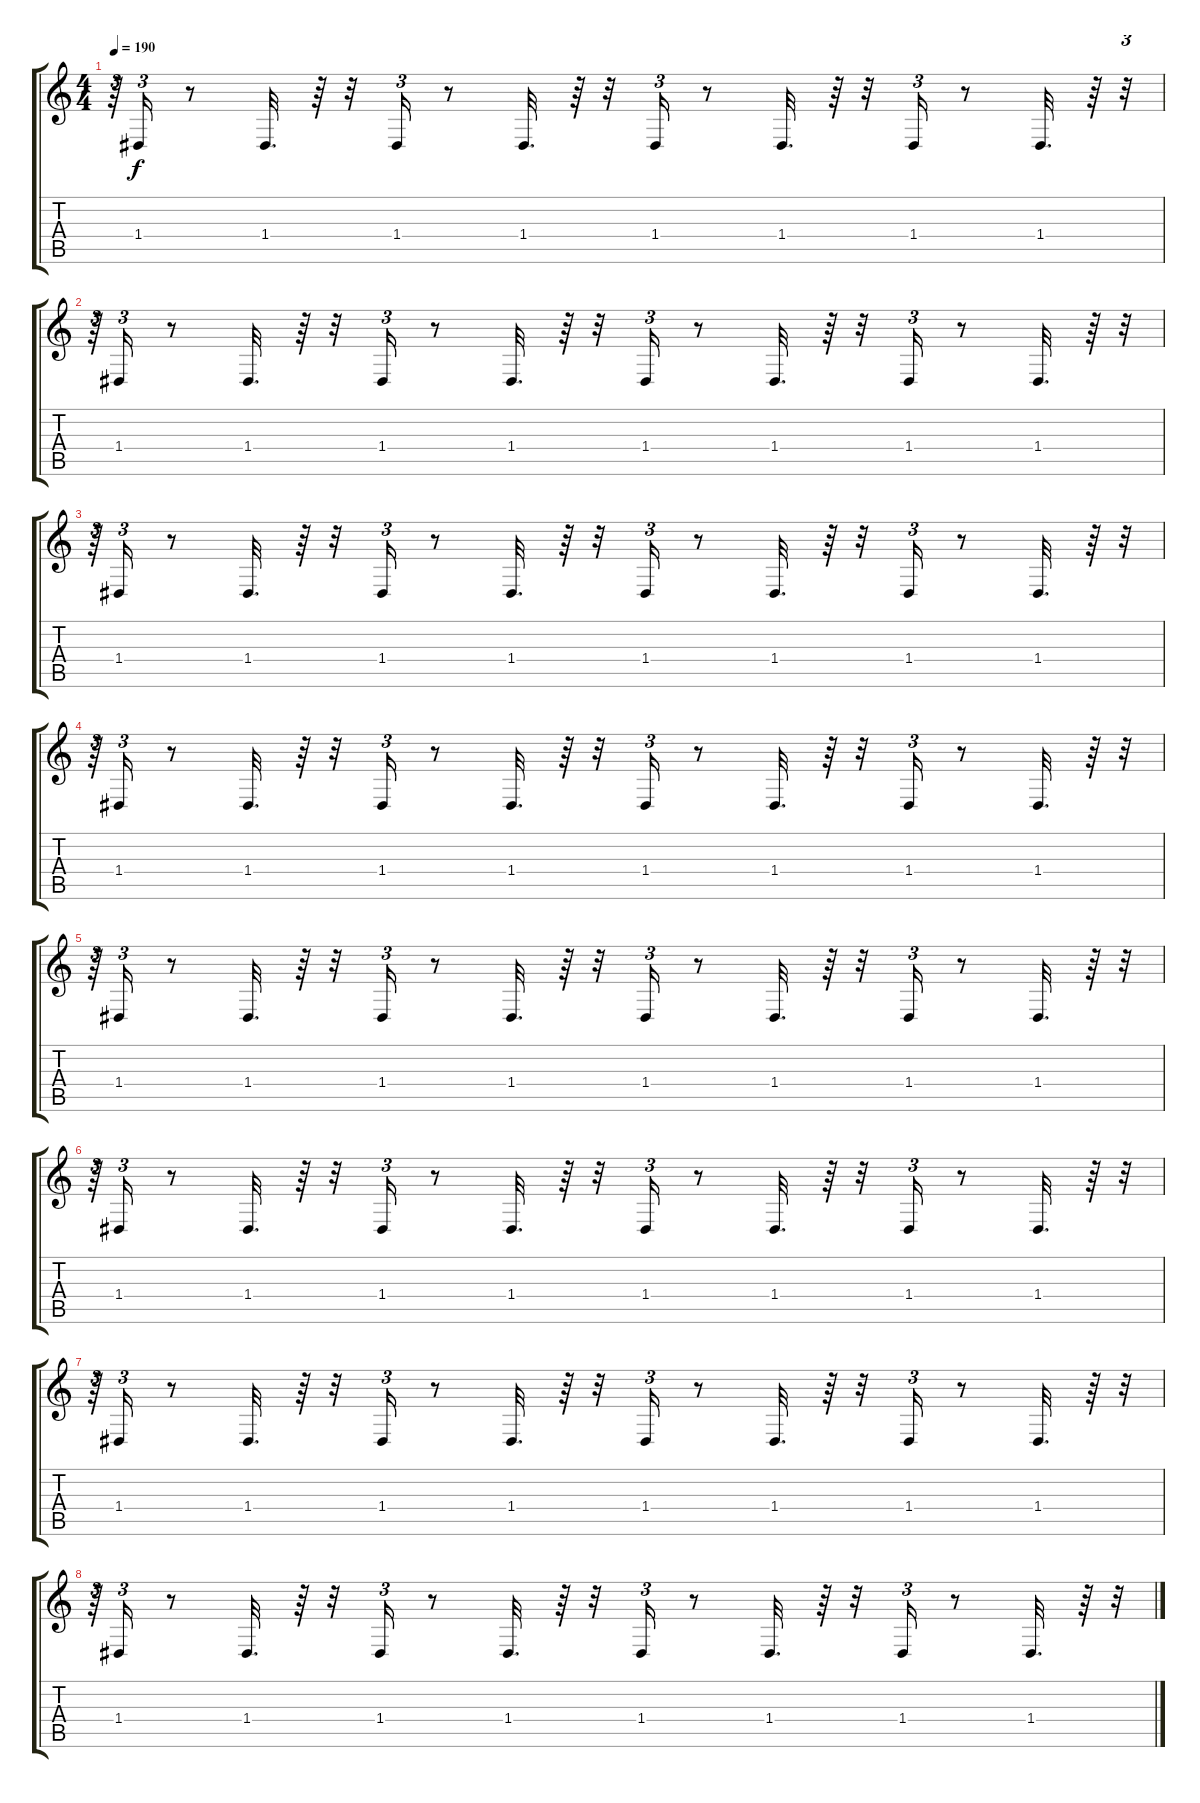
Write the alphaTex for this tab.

\track "" {instrument acousticgrandpiano}
\staff {score tabs}
\tuning (E4 B3 G3 D3 A2 E2) {hide}
\ts (4 4)
\tempo 190
\clef g2
\ks c
r.64{tu (3 2) dy f} 1.4.16{tu (3 2)} r.8 1.4.32{d} r.64 r.32 1.4.16{tu (3 2)} r.8 1.4.32{d} r.64 r.32 1.4.16{tu (3 2)} r.8 1.4.32{d} r.64 r.32 1.4.16{tu (3 2)} r.8 1.4.32{d} r.64 r.32{tu (3 2)} |
r.64{tu (3 2)} 1.4.16{tu (3 2)} r.8 1.4.32{d} r.64 r.32 1.4.16{tu (3 2)} r.8 1.4.32{d} r.64 r.32 1.4.16{tu (3 2)} r.8 1.4.32{d} r.64 r.32 1.4.16{tu (3 2)} r.8 1.4.32{d} r.64 r.32{tu (3 2)} |
r.64{tu (3 2)} 1.4.16{tu (3 2)} r.8 1.4.32{d} r.64 r.32 1.4.16{tu (3 2)} r.8 1.4.32{d} r.64 r.32 1.4.16{tu (3 2)} r.8 1.4.32{d} r.64 r.32 1.4.16{tu (3 2)} r.8 1.4.32{d} r.64 r.32{tu (3 2)} |
r.64{tu (3 2)} 1.4.16{tu (3 2)} r.8 1.4.32{d} r.64 r.32 1.4.16{tu (3 2)} r.8 1.4.32{d} r.64 r.32 1.4.16{tu (3 2)} r.8 1.4.32{d} r.64 r.32 1.4.16{tu (3 2)} r.8 1.4.32{d} r.64 r.32{tu (3 2)} |
r.64{tu (3 2)} 1.4.16{tu (3 2)} r.8 1.4.32{d} r.64 r.32 1.4.16{tu (3 2)} r.8 1.4.32{d} r.64 r.32 1.4.16{tu (3 2)} r.8 1.4.32{d} r.64 r.32 1.4.16{tu (3 2)} r.8 1.4.32{d} r.64 r.32{tu (3 2)} |
r.64{tu (3 2)} 1.4.16{tu (3 2)} r.8 1.4.32{d} r.64 r.32 1.4.16{tu (3 2)} r.8 1.4.32{d} r.64 r.32 1.4.16{tu (3 2)} r.8 1.4.32{d} r.64 r.32 1.4.16{tu (3 2)} r.8 1.4.32{d} r.64 r.32{tu (3 2)} |
r.64{tu (3 2)} 1.4.16{tu (3 2)} r.8 1.4.32{d} r.64 r.32 1.4.16{tu (3 2)} r.8 1.4.32{d} r.64 r.32 1.4.16{tu (3 2)} r.8 1.4.32{d} r.64 r.32 1.4.16{tu (3 2)} r.8 1.4.32{d} r.64 r.32{tu (3 2)} |
r.64{tu (3 2)} 1.4.16{tu (3 2)} r.8 1.4.32{d} r.64 r.32 1.4.16{tu (3 2)} r.8 1.4.32{d} r.64 r.32 1.4.16{tu (3 2)} r.8 1.4.32{d} r.64 r.32 1.4.16{tu (3 2)} r.8 1.4.32{d} r.64 r.32{tu (3 2)}
